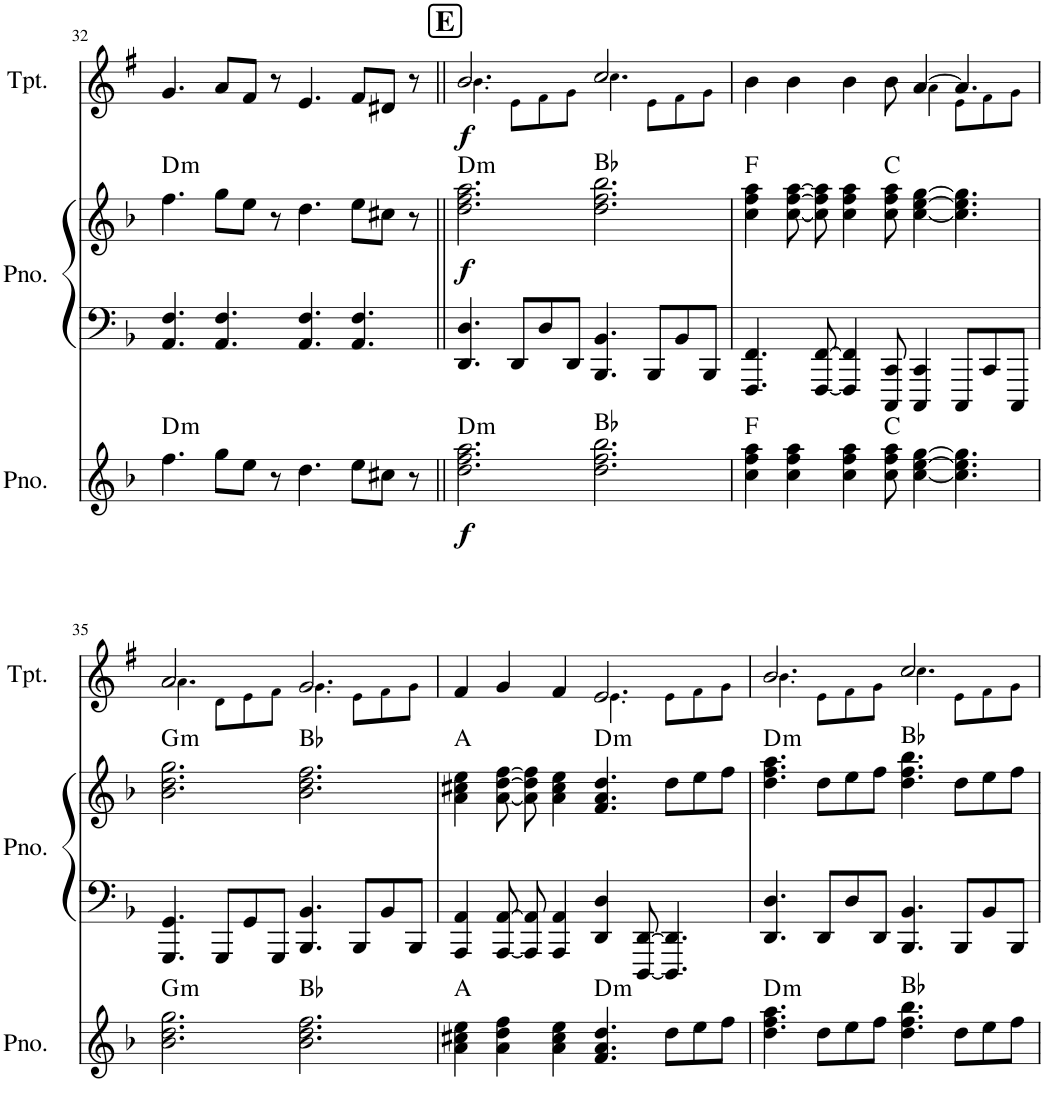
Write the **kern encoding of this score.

**kern	**dynam	**harte	**kern	**kern	**dynam	**harte	**kern	**dynam
*part3	*part3	*part3	*part2	*part2	*part2	*part2	*part1	*part1
*staff4	*staff4	*	*staff3	*staff2	*staff2/3	*	*staff1	*staff1
*I"Piano	*	*	*I"Piano	*	*	*	*I"Trumpet Bb	*
*I'Pno.	*	*	*I'Pno.	*	*	*	*I'Tpt.	*
!!LO:PB:g=z
*clefG2	*	*	*clefF4	*clefG2	*	*	*clefG2	*
*	*	*	*	*	*	*	*Trd1c2	*
*k[b-]	*	*	*k[b-]	*k[b-]	*	*	*k[f#]	*
*M12/8	*	*	*M12/8	*M12/8	*	*	*M12/8	*
=32	=32	=32	=32	=32	=32	=32	=32	=32
!	!	!LO:H:kt=m	!	!	!	!LO:H:kt=m	!	!
4.ff\	.	D:min	4.AA/ 4.F/	4.ff\	.	D:min	4.g/	.
8gg\L	.	.	4.AA/ 4.F/	8gg\L	.	.	8a/L	.
8ee\J	.	.	.	8ee\J	.	.	8f#/J	.
8r	.	.	.	8r	.	.	8r	.
4.dd\	.	.	4.AA/ 4.F/	4.dd\	.	.	4.e/	.
8ee\L	.	.	4.AA/ 4.F/	8ee\L	.	.	8f#/L	.
8cc#X\J	.	.	.	8cc#X\J	.	.	8d#X/J	.
8r	.	.	.	8r	.	.	8r	.
!!LO:REH:place=s1:a:B:cj:fs=14:t=E
=33||	=33||	=33||	=33||	=33||	=33||	=33||	=33||	=33||
*	*	*	*	*	*	*	*^	*
!	!LO:DY:b	!LO:H:kt=m	!	!	!LO:DY:b	!LO:H:kt=m	!	!	!LO:DY:b
2.dd\ 2.ff\ 2.aa\	f	D:min	4.DD/ 4.D/	2.dd\ 2.ff\ 2.aa\	f	D:min	2.b/	4.b!\	f
.	.	.	8DD/L	.	.	.	.	8e!\L	.
.	.	.	8D/	.	.	.	.	8f#!\	.
.	.	.	8DD/J	.	.	.	.	8g!\J	.
2.dd\ 2.ff\ 2.bb-\	.	Bb:maj	4.BBB-/ 4.BB-/	2.dd\ 2.ff\ 2.bb-\	.	Bb:maj	2.cc/	4.cc!\	.
.	.	.	8BBB-/L	.	.	.	.	8e!\L	.
.	.	.	8BB-/	.	.	.	.	8f#!\	.
.	.	.	8BBB-/J	.	.	.	.	8g!\J	.
=34	=34	=34	=34	=34	=34	=34	=34	=34	=34
4cc\ 4ff\ 4aa\	.	F:maj	4.FFF/ 4.FF/	4cc\ 4ff\ 4aa\	.	F:maj	4b\	2..ryy	.
4cc\ 4ff\ 4aa\	.	.	.	[8cc\ [8ff\ [8aa\	.	.	4b\	.	.
.	.	.	[8FFF/ [8FF/	8cc\] 8ff\] 8aa\]	.	.	.	.	.
4cc\ 4ff\ 4aa\	.	.	4FFF/] 4FF/]	4cc\ 4ff\ 4aa\	.	.	4b\	.	.
8cc\ 8ff\ 8aa\	.	C:maj	8CCC/ 8CC/	8cc\ 8ff\ 8aa\	.	C:maj	8b\	.	.
[4cc\ [4ee\ [4gg\	.	.	4CCC/ 4CC/	[4cc\ [4ee\ [4gg\	.	.	[4a/	4a!\	.
4.cc\] 4.ee\] 4.gg\]	.	.	8CCC/L	4.cc\] 4.ee\] 4.gg\]	.	.	4.a/]	8e!\L	.
.	.	.	8CC/	.	.	.	.	8f#!\	.
.	.	.	8CCC/J	.	.	.	.	8g!\J	.
!!LO:LB:g=z	!!
=35	=35	=35	=35	=35	=35	=35	=35	=35	=35
!	!	!LO:H:kt=m	!	!	!	!LO:H:kt=m	!	!	!
2.b-\ 2.dd\ 2.gg\	.	G:min	4.GGG/ 4.GG/	2.b-\ 2.dd\ 2.gg\	.	G:min	2.a/	4.a!\	.
.	.	.	8GGG/L	.	.	.	.	8d!\L	.
.	.	.	8GG/	.	.	.	.	8e!\	.
.	.	.	8GGG/J	.	.	.	.	8f#!\J	.
2.b-\ 2.dd\ 2.ff\	.	Bb:maj	4.BBB-/ 4.BB-/	2.b-\ 2.dd\ 2.ff\	.	Bb:maj	2.g/	4.g!\	.
.	.	.	8BBB-/L	.	.	.	.	8e!\L	.
.	.	.	8BB-/	.	.	.	.	8f#!\	.
.	.	.	8BBB-/J	.	.	.	.	8g!\J	.
=36	=36	=36	=36	=36	=36	=36	=36	=36	=36
4a\ 4cc#X\ 4ee\	.	A:maj	4AAA/ 4AA/	4a\ 4cc#X\ 4ee\	.	A:maj	4f#/	2.ryy	.
4a\ 4dd\ 4ff\	.	.	[8AAA/ [8AA/	[8a\ [8dd\ [8ff\	.	.	4g/	.	.
.	.	.	8AAA/] 8AA/]	8a\] 8dd\] 8ff\]	.	.	.	.	.
4a\ 4cc#\ 4ee\	.	.	4AAA/ 4AA/	4a\ 4cc#\ 4ee\	.	.	4f#/	.	.
!	!	!LO:H:kt=m	!	!	!	!LO:H:kt=m	!	!	!
4.f/ 4.a/ 4.dd/	.	D:min	4DD/ 4D/	4.f/ 4.a/ 4.dd/	.	D:min	2.e/	4.e!\	.
.	.	.	[8DDD/ [8DD/	.	.	.	.	.	.
8dd\L	.	.	4.DDD/] 4.DD/]	8dd\L	.	.	.	8e!\L	.
8ee\	.	.	.	8ee\	.	.	.	8f#!\	.
8ff\J	.	.	.	8ff\J	.	.	.	8g!\J	.
=37	=37	=37	=37	=37	=37	=37	=37	=37	=37
!	!	!LO:H:kt=m	!	!	!	!LO:H:kt=m	!	!	!
4.dd\ 4.ff\ 4.aa\	.	D:min	4.DD/ 4.D/	4.dd\ 4.ff\ 4.aa\	.	D:min	2.b/	4.b!\	.
8dd\L	.	.	8DD/L	8dd\L	.	.	.	8e!\L	.
8ee\	.	.	8D/	8ee\	.	.	.	8f#!\	.
8ff\J	.	.	8DD/J	8ff\J	.	.	.	8g!\J	.
4.dd\ 4.ff\ 4.bb-\	.	Bb:maj	4.BBB-/ 4.BB-/	4.dd\ 4.ff\ 4.bb-\	.	Bb:maj	2.cc/	4.cc!\	.
8dd\L	.	.	8BBB-/L	8dd\L	.	.	.	8e!\L	.
8ee\	.	.	8BB-/	8ee\	.	.	.	8f#!\	.
8ff\J	.	.	8BBB-/J	8ff\J	.	.	.	8g!\J	.
*	*	*	*	*	*	*	*v	*v	*
=	=	=	=	=	=	=	=	=
*-	*-	*-	*-	*-	*-	*-	*-	*-
